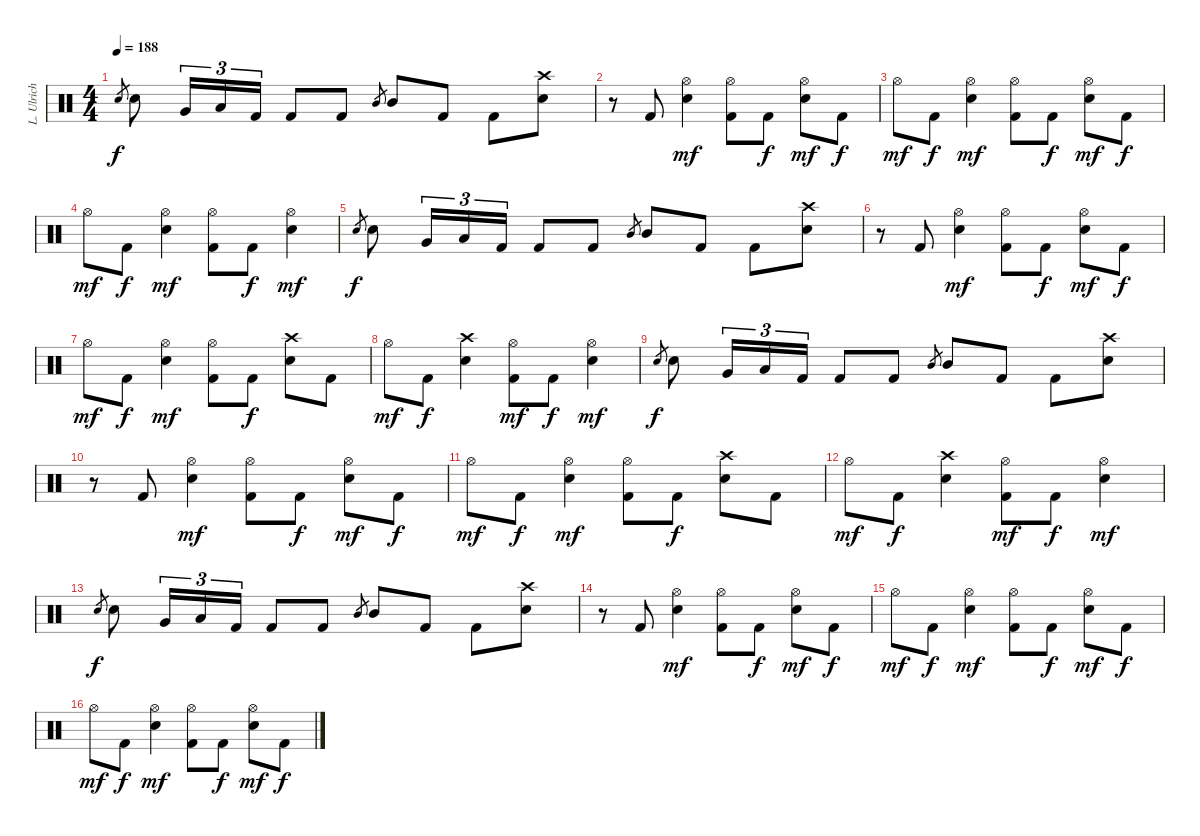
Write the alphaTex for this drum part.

\track ("L. Ulrich - Drums" "L. Ulrich ") {instrument percussion}
\staff {score}
\articulation defaults
\ts (4 4)
\tempo 188
\clef neutral
\ks c "Snare (hit) 2".8{gr dy f} "Snare (hit) 2".8 "Very Low Tom (hit)".16{tu (3 2)} "Low Tom (hit)".16{tu (3 2)} "Kick (hit) 2".16{tu (3 2)} "Kick (hit) 2".8 "Kick (hit) 2".8 "Mid Tom (hit)".8{gr} "Mid Tom (hit)".8 "Kick (hit) 2".8 "Kick (hit) 2".8
("Crash high (hit)" "Snare (hit) 2").8 |
r.8 "Kick (hit) 2".8 ("Hi-Hat (open)" "Snare (hit) 2").4{dy mf} ("Hi-Hat (open)" "Kick (hit) 2").8 "Kick (hit) 2".8{dy f} ("Hi-Hat (open)" "Snare (hit) 2").8{dy mf} "Kick (hit) 2".8{dy f} |
"Hi-Hat (open)".8{dy mf} "Kick (hit) 2".8{dy f} ("Hi-Hat (open)" "Snare (hit) 2").4{dy mf} ("Hi-Hat (open)" "Kick (hit) 2").8 "Kick (hit) 2".8{dy f} ("Hi-Hat (open)" "Snare (hit) 2").8{dy mf} "Kick (hit) 2".8{dy f} |
"Hi-Hat (open)".8{dy mf} "Kick (hit) 2".8{dy f} ("Hi-Hat (open)" "Snare (hit) 2").4{dy mf} ("Hi-Hat (open)" "Kick (hit) 2").8 "Kick (hit) 2".8{dy f} ("Hi-Hat (open)" "Snare (hit) 2").4{dy mf} |
"Snare (hit) 2".8{gr dy f} "Snare (hit) 2".8 "Very Low Tom (hit)".16{tu (3 2)} "Low Tom (hit)".16{tu (3 2)} "Kick (hit) 2".16{tu (3 2)} "Kick (hit) 2".8 "Kick (hit) 2".8 "Mid Tom (hit)".8{gr} "Mid Tom (hit)".8 "Kick (hit) 2".8 "Kick (hit) 2".8 ("Crash high (hit)" "Snare (hit) 2").8 |
r.8 "Kick (hit) 2".8 ("Hi-Hat (open)" "Snare (hit) 2").4{dy mf} ("Hi-Hat (open)" "Kick (hit) 2").8 "Kick (hit) 2".8{dy f} ("Hi-Hat (open)" "Snare (hit) 2").8{dy mf} "Kick (hit) 2".8{dy f} |
"Hi-Hat (open)".8{dy mf} "Kick (hit) 2".8{dy f} ("Hi-Hat (open)" "Snare (hit) 2").4{dy mf} ("Hi-Hat (open)" "Kick (hit) 2").8 "Kick (hit) 2".8{dy f} ("Crash high (hit)" "Snare (hit) 2").8 "Kick (hit) 2".8 |
"Hi-Hat (open)".8{dy mf} "Kick (hit) 2".8{dy f} ("Crash high (hit)" "Snare (hit) 2").4 ("Hi-Hat (open)" "Kick (hit) 2").8{dy mf} "Kick (hit) 2".8{dy f} ("Hi-Hat (open)" "Snare (hit) 2").4{dy mf} |
"Snare (hit) 2".8{gr dy f} "Snare (hit) 2".8 "Very Low Tom (hit)".16{tu (3 2)} "Low Tom (hit)".16{tu (3 2)} "Kick (hit) 2".16{tu (3 2)} "Kick (hit) 2".8 "Kick (hit) 2".8 "Mid Tom (hit)".8{gr} "Mid Tom (hit)".8 "Kick (hit) 2".8 "Kick (hit) 2".8 ("Crash high (hit)" "Snare (hit) 2").8 |
r.8 "Kick (hit) 2".8 ("Hi-Hat (open)" "Snare (hit) 2").4{dy mf} ("Hi-Hat (open)" "Kick (hit) 2").8 "Kick (hit) 2".8{dy f} ("Hi-Hat (open)" "Snare (hit) 2").8{dy mf} "Kick (hit) 2".8{dy f} |
"Hi-Hat (open)".8{dy mf} "Kick (hit) 2".8{dy f} ("Hi-Hat (open)" "Snare (hit) 2").4{dy mf} ("Hi-Hat (open)" "Kick (hit) 2").8 "Kick (hit) 2".8{dy f} ("Crash high (hit)" "Snare (hit) 2").8 "Kick (hit) 2".8 |
"Hi-Hat (open)".8{dy mf} "Kick (hit) 2".8{dy f} ("Crash high (hit)" "Snare (hit) 2").4 ("Hi-Hat (open)" "Kick (hit) 2").8{dy mf} "Kick (hit) 2".8{dy f} ("Hi-Hat (open)" "Snare (hit) 2").4{dy mf} |
"Snare (hit) 2".8{gr dy f} "Snare (hit) 2".8 "Very Low Tom (hit)".16{tu (3 2)} "Low Tom (hit)".16{tu (3 2)} "Kick (hit) 2".16{tu (3 2)} "Kick (hit) 2".8 "Kick (hit) 2".8 "Mid Tom (hit)".8{gr} "Mid Tom (hit)".8 "Kick (hit) 2".8 "Kick (hit) 2".8 ("Crash high (hit)" "Snare (hit) 2").8 |
r.8 "Kick (hit) 2".8 ("Hi-Hat (open)" "Snare (hit) 2").4{dy mf} ("Hi-Hat (open)" "Kick (hit) 2").8 "Kick (hit) 2".8{dy f} ("Hi-Hat (open)" "Snare (hit) 2").8{dy mf} "Kick (hit) 2".8{dy f} |
"Hi-Hat (open)".8{dy mf} "Kick (hit) 2".8{dy f} ("Hi-Hat (open)" "Snare (hit) 2").4{dy mf} ("Hi-Hat (open)" "Kick (hit) 2").8 "Kick (hit) 2".8{dy f} ("Hi-Hat (open)" "Snare (hit) 2").8{dy mf} "Kick (hit) 2".8{dy f} |
"Hi-Hat (open)".8{dy mf} "Kick (hit) 2".8{dy f} ("Hi-Hat (open)" "Snare (hit) 2").4{dy mf} ("Hi-Hat (open)" "Kick (hit) 2").8 "Kick (hit) 2".8{dy f} ("Hi-Hat (open)" "Snare (hit) 2").8{dy mf} "Kick (hit) 2".8{dy f}
